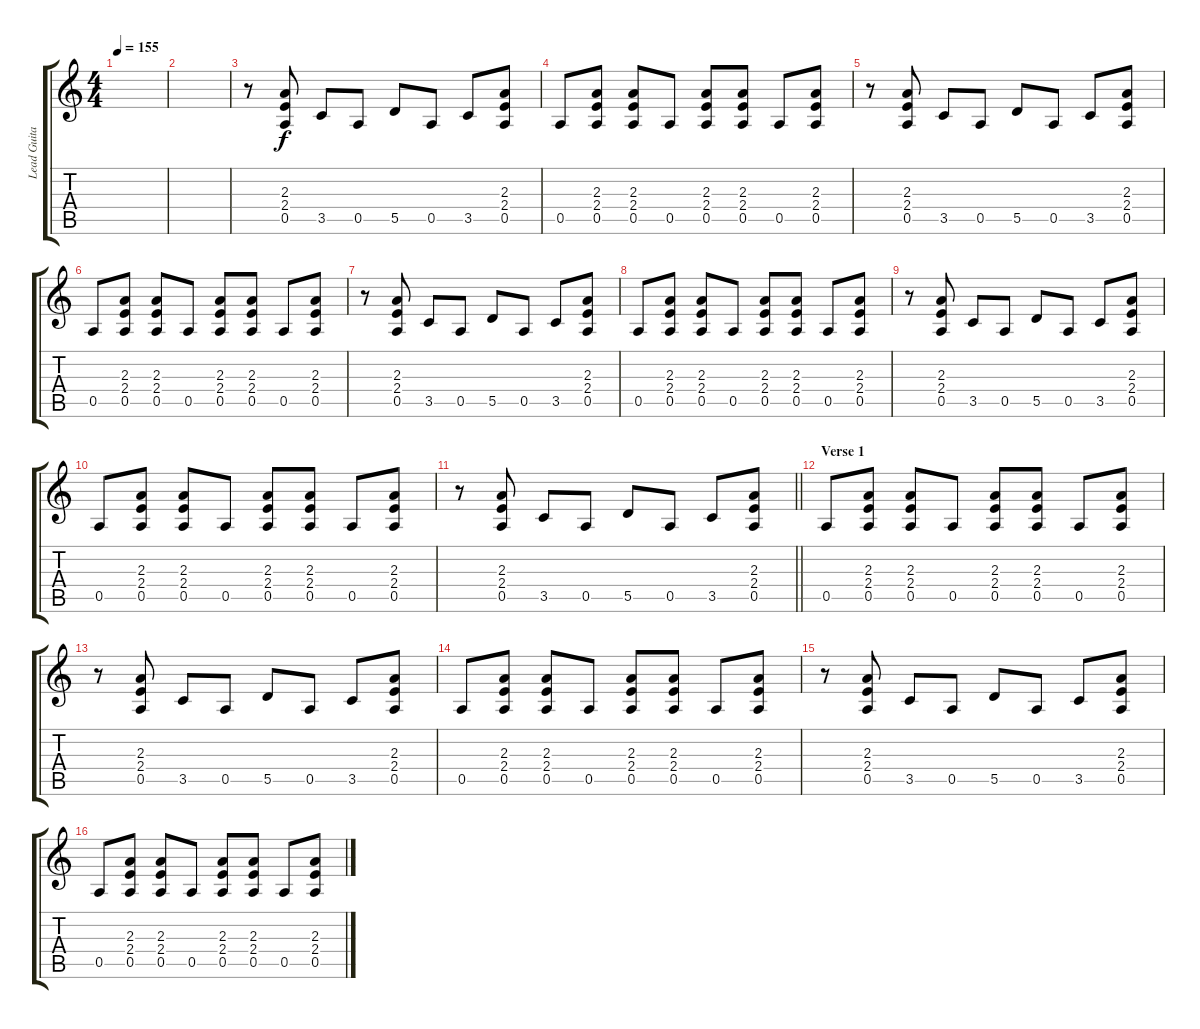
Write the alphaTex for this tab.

\track ("Lead Guitar" "Lead Guita") {instrument distortionguitar}
\staff {score tabs}
\tuning (E4 B3 G3 D3 A2 E2) {hide}
\ts (4 4)
\tempo 155
\clef g2
\ks c
|
|
r.8 (2.3 2.4 0.5).8 3.5.8 0.5.8 5.5.8 0.5.8 3.5.8 (2.3 2.4 0.5).8 |
0.5.8 (2.3 2.4 0.5).8 (2.3 2.4 0.5).8 0.5.8 (2.3 2.4 0.5).8 (2.3 2.4 0.5).8 0.5.8 (2.3 2.4 0.5).8 |
r.8 (2.3 2.4 0.5).8 3.5.8 0.5.8 5.5.8 0.5.8 3.5.8 (2.3 2.4 0.5).8 |
0.5.8 (2.3 2.4 0.5).8 (2.3 2.4 0.5).8 0.5.8 (2.3 2.4 0.5).8 (2.3 2.4 0.5).8 0.5.8 (2.3 2.4 0.5).8 |
r.8 (2.3 2.4 0.5).8 3.5.8 0.5.8 5.5.8 0.5.8 3.5.8 (2.3 2.4 0.5).8 |
0.5.8 (2.3 2.4 0.5).8 (2.3 2.4 0.5).8 0.5.8 (2.3 2.4 0.5).8 (2.3 2.4 0.5).8 0.5.8 (2.3 2.4 0.5).8 |
r.8 (2.3 2.4 0.5).8 3.5.8 0.5.8 5.5.8 0.5.8 3.5.8 (2.3 2.4 0.5).8 |
0.5.8 (2.3 2.4 0.5).8 (2.3 2.4 0.5).8 0.5.8 (2.3 2.4 0.5).8 (2.3 2.4 0.5).8 0.5.8 (2.3 2.4 0.5).8 |
\barLineRight lightlight
r.8 (2.3 2.4 0.5).8 3.5.8 0.5.8 5.5.8 0.5.8 3.5.8 (2.3 2.4 0.5).8 |
\section ("" "Verse 1")
0.5.8 (2.3 2.4 0.5).8 (2.3 2.4 0.5).8 0.5.8 (2.3 2.4 0.5).8 (2.3 2.4 0.5).8 0.5.8 (2.3 2.4 0.5).8 |
r.8 (2.3 2.4 0.5).8 3.5.8 0.5.8 5.5.8 0.5.8 3.5.8 (2.3 2.4 0.5).8 |
0.5.8 (2.3 2.4 0.5).8 (2.3 2.4 0.5).8 0.5.8 (2.3 2.4 0.5).8 (2.3 2.4 0.5).8 0.5.8 (2.3 2.4 0.5).8 |
r.8 (2.3 2.4 0.5).8 3.5.8 0.5.8 5.5.8 0.5.8 3.5.8 (2.3 2.4 0.5).8 |
0.5.8 (2.3 2.4 0.5).8 (2.3 2.4 0.5).8 0.5.8 (2.3 2.4 0.5).8 (2.3 2.4 0.5).8 0.5.8 (2.3 2.4 0.5).8
